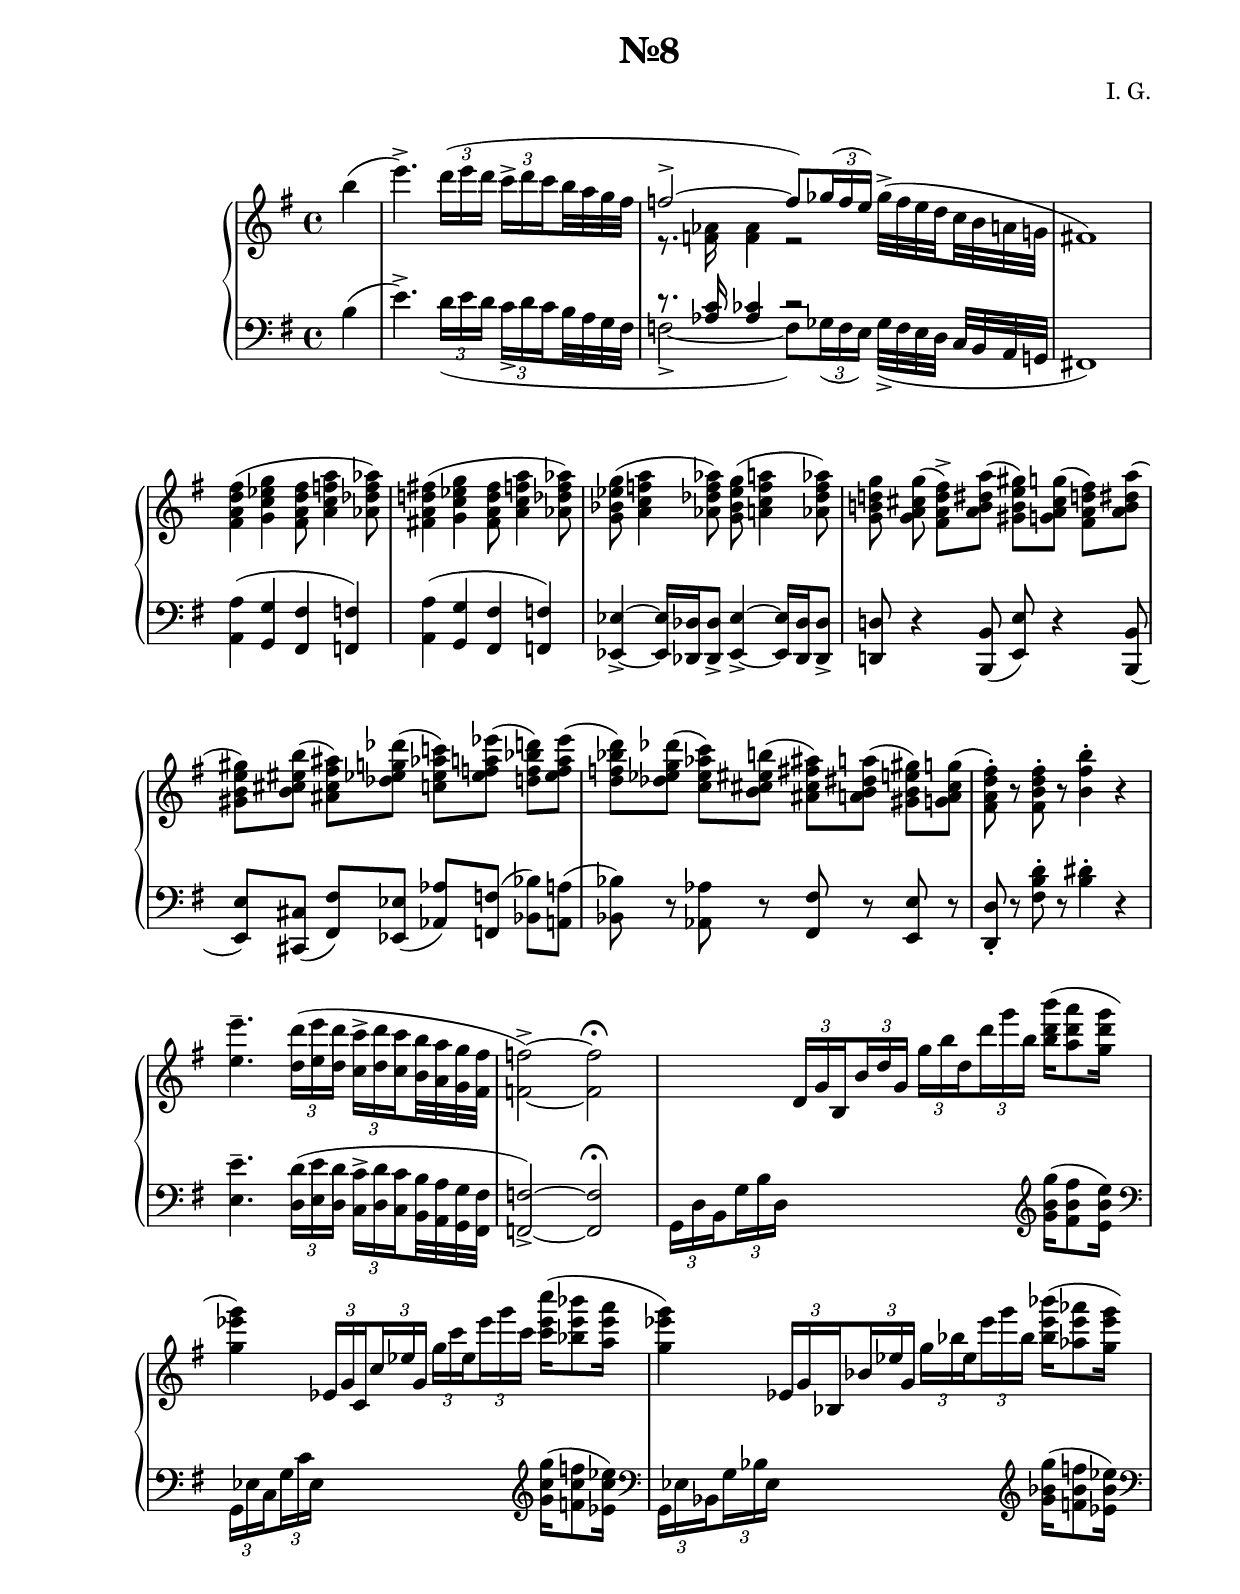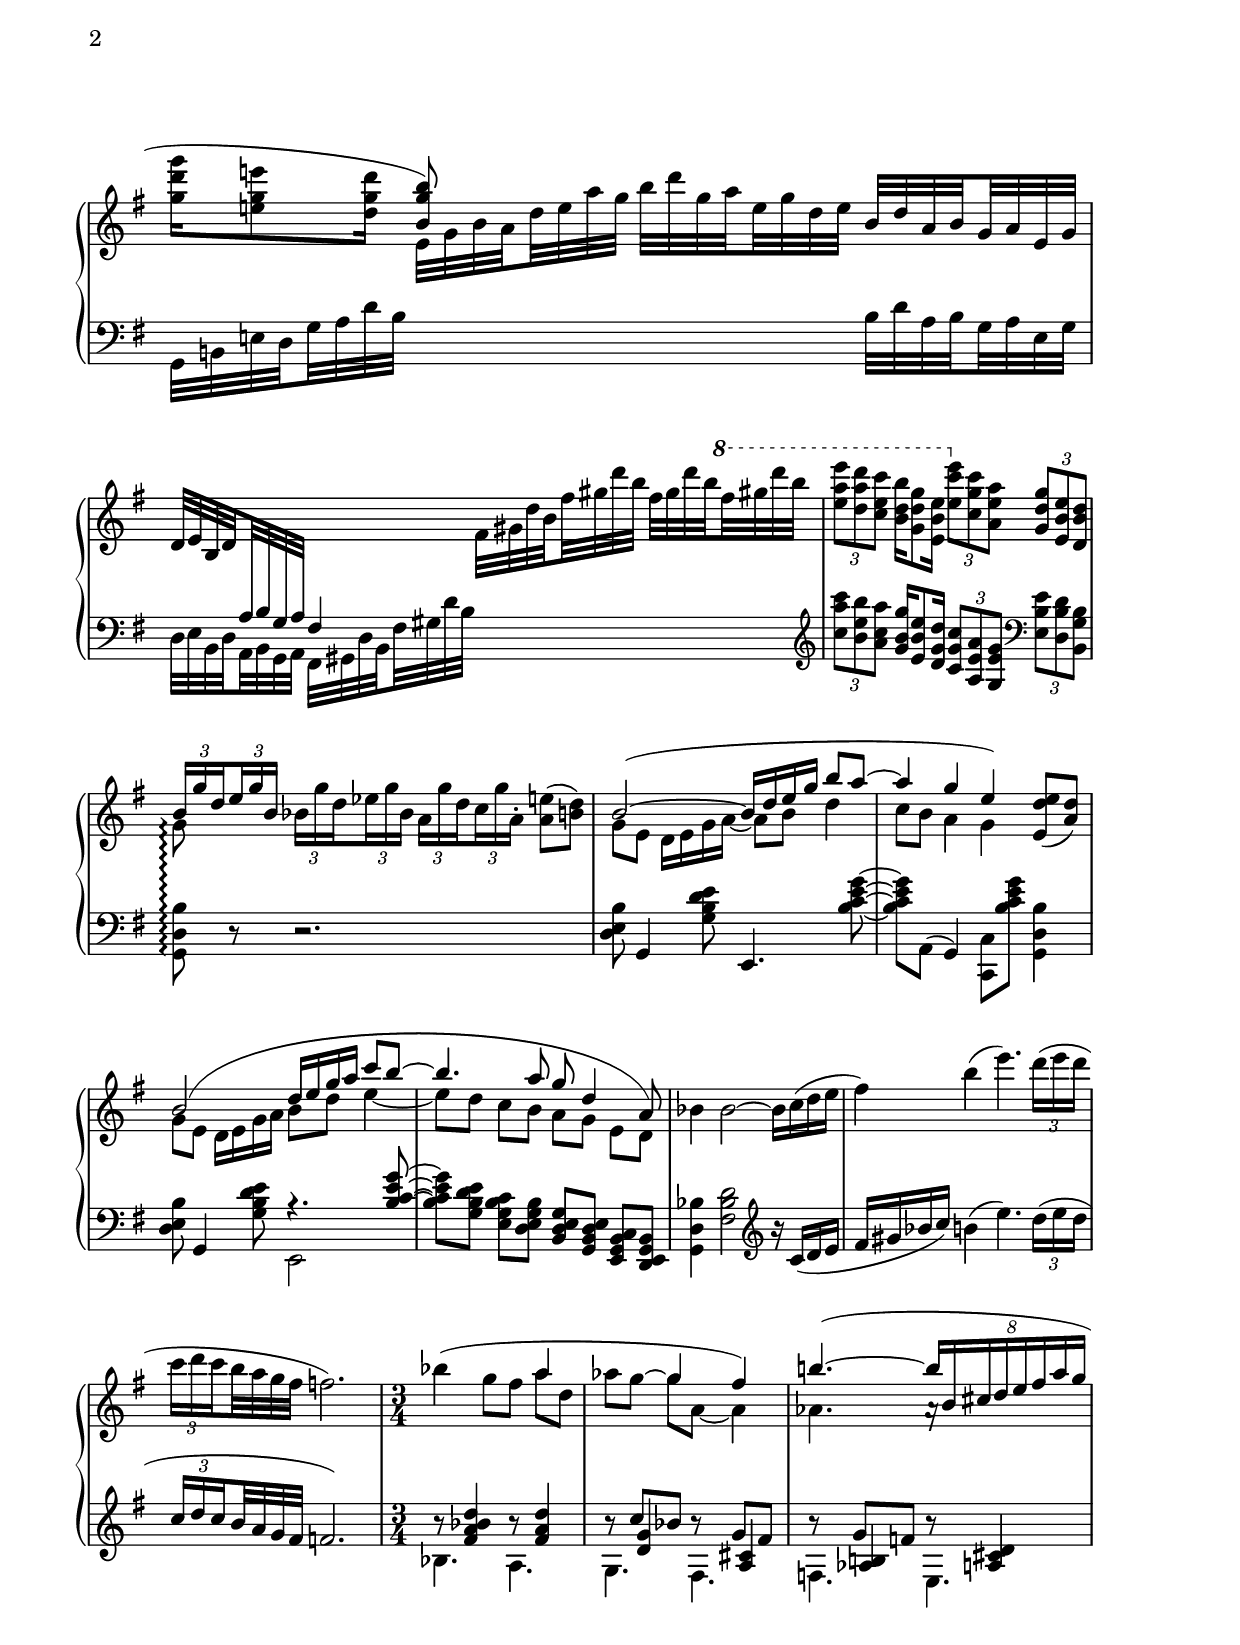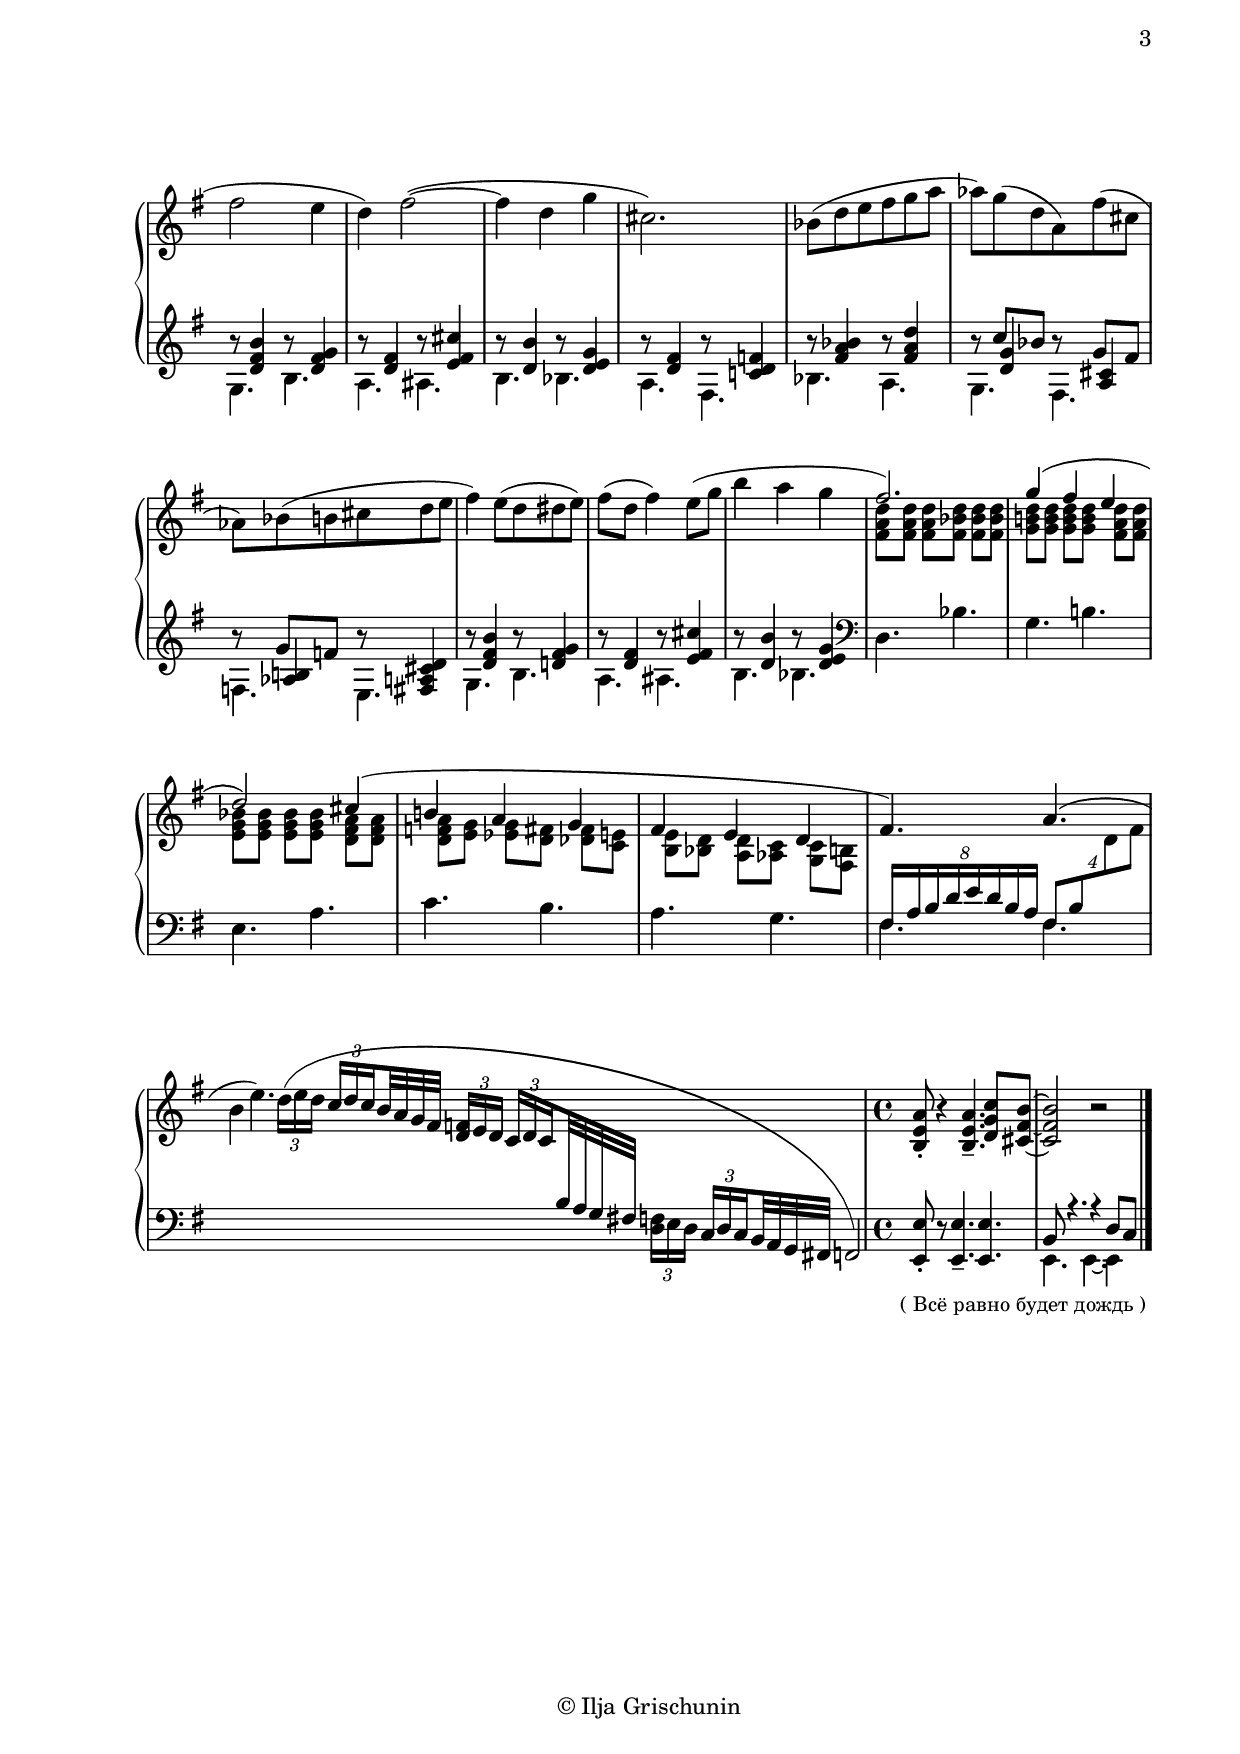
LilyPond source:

\version "2.18.0"

\language "deutsch"

\header {
  title = "№8"
  meter = ""
  composer = "I. G."
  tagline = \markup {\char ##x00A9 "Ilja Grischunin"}
}

\paper {
  #(set-paper-size "a4")
  top-system-spacing #'basic-distance = #25
  top-markup-spacing #'basic-distance = #8
  markup-system-spacing #'basic-distance = #26
  system-system-spacing #'basic-distance = #20
  last-bottom-spacing #'basic-distance = #25
  two-sided = ##t
  inner-margin = 25
  outer-margin = 15
}

\layout {
  \context {
    \PianoStaff
    \consists #Span_stem_engraver
  }
  \context{
    \Score
    \override StaffGrouper.staff-staff-spacing.basic-distance = #13
    \remove "Bar_number_engraver"
  }
}

\version "2.18.0"

\language "deutsch"

%%%%%%%%%%% RH %%%%%%%%%%%%
rechtsAcht = \relative e'' {
  \clef treble
  \key e \minor
  \time 4/4
  \set Staff.printKeyCancellation = ##f
  \set subdivideBeams = ##t
  \set baseMoment = #(ly:make-moment 1 8)
  \set beatStructure = #'(2 2 2 2)
  %\override TupletNumber #'transparent = ##t
  \override TupletBracket #'bracket-visibility = ##f
  \partial 4 h'4(
  \once \omit Staff.TimeSignature
  %\override Staff.TimeSignature.stencil = ##f
%%%%%%%%%%%%%%%%RTTT
  \time 3/4
  e4.->)
  <<
    {
      \set subdivideBeams = ##t
      \set baseMoment = #(ly:make-moment 1 8)
      \set beatStructure = #'(2 2 2 2)
      \override TupletBracket #'bracket-visibility = ##f
      \stemDown
      \tuplet 3/2 8 {d16( e d c-> d c} h32 a g fis
      \once \omit Staff.TimeSignature
      \time 4/4
      \stemUp
      f2->~ f8) \times 2/3 {ges16( f e)}
      \stemDown
      ges32->( f e d c h a g! fis!1)
    }
    \\
    {
      s4. r8. <f as>16 q4 r2 s1
    }
  >>
%%%%%%%%%%%%%%%%TTTR
  \set Timing.beamExceptions = #'()
  \set Timing.baseMoment = #(ly:make-moment 1 4)
  \set Timing.beatStructure = #'(1 1 1 1)
  <fis a d fis>4(<g c es g> <fis a d fis>8<a c f a>4 <as des f as>8)
  <fis! a d! fis!>4(<g c es g> <fis a d fis>8<a c f a>4 <as des f as>8)
  \repeat unfold 2 {<g b es g>8(<a c f a>4<as des f as>8)}
  <g h! d! g>\noBeam<g a cis g'>(<fis a d fis>->)<a h dis a'>(<gis h e gis>)
  <g a cis g'>(<fis a d fis>)<a h dis a'>(<gis h e gis>)<h cis eis h'>(
  <ais cis fis ais>)<des es g des'>(<c es as c!>)<es f a es'>(<d f b d>)<es f a es'>(
  <d f b d>)<des es g des'>(<c es as c>)<h cis eis h'>(<ais cis fis ais>)
  <a h dis a'>(<gis h e gis>)<g a cis g'>(<fis a d fis>-.) r <fis h d fis>-. r
  <h fis' h>4-. r
  \once \omit Staff.TimeSignature
  \time 3/4
  <e e'>4.-- \tuplet 3/2 8 {<d d'>16( <e e'> <d d'> <c c'>-> <d d'> <c c'>}
  <h h'>32 <a a'> <g g'> <fis fis'>
  \once \omit Staff.TimeSignature
  \time 4/4
  <f f'>2->~) <f f'>\fermata
  s4 \tuplet 3/2 8 {d16 g h, h' d g, g' h d, d' g h,}
  <h d h'>16(<a d a'>8<g d' g>16
  <g es' g>4)\tuplet 3/2 8 {es,16 g c, c' es g, g' c es, es' g c,}
  <c es c'>16(<b es b'>8<a es' a>16
  <g es' g>4)\tuplet 3/2 8 {es,16 g b, b' es g, g' b es, es' g b,}
  <b es b'>16(<as es' as>8<g es' g>16
  <g d' g>16<e! g e'!>8<d g d'>16\stemUp<h g' h>8) s\stemNeutral
  h'32 d g, a e g d e h d a h g a e g\stemUp d e h d\change Staff = LH a h g a fis4
  \change Staff = RH \stemNeutral
  fis'32 gis d' h fis' gis d' h fis gis d' h
  \ottava #1
  \set Staff.ottavation = #"8"
  fis' gis d' h
  \times 2/3{<e, a e'>8<d a' d><c e c'>}<h d h'>16<g d' g>8<e h' e>16
  \ottava #0
  \tuplet 3/2 4 {<e c' e>8<c g' c><a e' a><g d' g><e h' e><d h' d>}
  <<
    {
      \set subdivideBeams = ##t
      \set baseMoment = #(ly:make-moment 1 8)
      \set beatStructure = #'(2 2 2 2)
      \override TupletBracket #'bracket-visibility = ##f
      \tuplet 3/2 8 {h'16 g' d e g h,}
    }
    \\
    {
      g8\arpeggio s
    }
  >>
  \tuplet 3/2 8 {b16 g' d es g b, a g' d c g' a,-.}<a e'>8(<h d>)
  <<
    {
      h2~( h16 d e g h8 a~ a4 g e) <e, d' e>8_(<a d>)
      h2( d16 e g a c8 h~ h4. a8 g d4 a8)
    }
    \\
    {
      g8 e d16 e g a~ a8 h d4 c8 h a4 g s
      g8 e d16 e g a h8 d e4~ e8[ d] c[ h] a[ g] e[ d]
    }
  >>
  b'4 b2~
  \set subdivideBeams = ##f
  b16 c( d e fis4)
  \set subdivideBeams = ##t
  h( e4.) \tuplet 3/2 8 {d16( e d c d c} h32 a g fis f2.)
  \time 3/4
  \set Timing.beamExceptions = #'()
  \set Timing.baseMoment = #(ly:make-moment 1 8)
  \set Timing.beatStructure = #'(2 2 2)
  <<
    {
      \stemDown b4(\stemUp s a s g fis)
      h!4.~( \times 6/8 {h16 h, cis d e fis a g}
      \stemDown fis2 e4 d)
    }
    \\
    {
      s4 g8[ fis] a[ d,] as'[ g^~] g[ a,~] a4
      as4. a16\rest s16 s8 s1
    }
  >>
  fis'2~(fis4 d g cis,2.)
  b8[( d e fis g a] as[) g( d a) fis'( cis] as[) b( h cis d e]
  fis4) e8[( d dis e]) fis( d fis4)
  <<
    {
      \stemDown e8( g h4 a g\stemUp fis2.) g4( fis e d2) cis4(
      h! a g fis e d fis4.) a(
      \once \omit Staff.TimeSignature
      \time 9/4
      \stemDown
      h4 e4.)
    }
    \\
    {
      \set Timing.beamExceptions = #'()
      \set Timing.baseMoment = #(ly:make-moment 1 8)
      \set Timing.beatStructure = #'(2 2 2)
      s4 s2. <fis, a d>8 q q <fis b d> q q <g h! d><g h d> q q <fis a d> q
      <e g b> q q q <d fis a> q <d f a><e g><es g><d fis><fis des><c e>
      <h e><b d><a d><as c><g c><fis h> s4. s s4 s4.
    }
  >>
  \shape #'((0 . -4) (0 . 3) (0 . 0) (-0.5 . -14)) Slur
  \tuplet 3/2 8 {d''16[( e d] c[ d c} h32 a g fis]
  \tuplet 3/2 8 {<d f>16[ e d]\stemUp c[ d c}\change Staff = LH h32 a g fis!]
  \stemNeutral
  \tuplet 3/2 8 {<d f>16[ e d] c[ d c} h32 a g fis!] f2)\change Staff = RH
  \time 4/4
  <h' e a>8-. r4 q4.-- <d g c>8<cis fis h>~ q2 r
  \bar "|."
  \override Score.RehearsalMark.self-alignment-X = #RIGHT
  \override Score.RehearsalMark.direction = #DOWN
  \override Score.RehearsalMark.extra-offset = #'(0 . -1)
  \mark \markup {\small{( Всё равно будет дождь )}}
}
%%%%%%%%%%% LH %%%%%%%%%%%%
linksAcht = \relative e {
  \clef bass
  \key e \minor
  \time 4/4
  \set Staff.printKeyCancellation = ##f
  \set subdivideBeams = ##t
  \set baseMoment = #(ly:make-moment 1 8)
  \set beatStructure = #'(2 2 2 2)
  %\override TupletNumber #'transparent = ##t
  \override TupletBracket #'bracket-visibility = ##f
  \partial 4 h'4(
  %\override Staff.TimeSignature.stencil = ##f
  \once \omit Staff.TimeSignature
%%%%%%%%%%%%%%%%LTTT
  \time 3/4
  e4.->)
  <<
    {
      s4. r8. <as, c>16 <as ces>4 r2 s1
    }
    \\
    {
      \set subdivideBeams = ##t
      \set baseMoment = #(ly:make-moment 1 8)
      \set beatStructure = #'(2 2 2 2)
      \override TupletBracket #'bracket-visibility = ##f
      \stemDown
      \tuplet 3/2 8 {d16( e d c-> d c} h32 a g fis
      \once \omit Staff.TimeSignature
      \time 4/4
      f2->~ f8) \times 2/3 {ges16( f e)}
      ges32->([ f e d] \stemUp c[ h a g!] fis!1)
    }
  >>
%%%%%%%%%%%%%%%%TTTL
  \set Timing.beamExceptions = #'()
  \set Timing.baseMoment = #(ly:make-moment 1 4)
  \set Timing.beatStructure = #'(1 1 1 1)
  \repeat unfold 2 {<a a'>4( <g g'><fis fis'><f f'>)}
  \repeat unfold 2 {<es es'>4->~ <es es'>16 <des des'><des des'>8->}
  <d! d'!>8 r4 <h h'>8( <e e'>) r4 <h h'>8(
  <e e'>) <cis cis'>( <fis fis'>) <es es'>( <as as'>) <f f'>( <b b'>) <a a'>(
  <b b'>) r <as as'> r <fis fis'> r <e e'> r
  <d d'>-. r <fis' h d>-. r <h dis>4-. r
  \once \omit Staff.TimeSignature
  \time 3/4
  <e, e'>4.-- \tuplet 3/2 8 {<d d'>16( <e e'> <d d'> <c c'>-> <d d'> <c c'>}
  <h h'>32 <a a'> <g g'> <fis fis'>
  \once \omit Staff.TimeSignature
  \time 4/4
  <f f'>2->~) <f f'>\fermata
  \tuplet 3/2 8 {g16 d' h g' h d,} s2
  \clef treble
  <g' h g'>16(<fis h fis'>8<e h' e>16)
  \clef bass
  \tuplet 3/2 8 {g,,16 es' c g' c es,} s2
  \clef treble
  <g' c g'>16(<f c' f>8<es c' es>16)
  \clef bass
  \tuplet 3/2 8 {g,,16 es' b g' b es,} s2
  \clef treble
  <g' b g'>16(<f b f'>8<es b' es>16)
  \clef bass
  g,,32 h! e! d g a d h
  \change Staff = RH e g h a d e a g\change Staff = LH s4
  h,,32 d a h g a e g \stemDown d e h d a h g a
  fis gis d' h  fis' gis d' h s2
  \clef treble
  \stemNeutral
  \times 2/3{<c' a' c>8<h e h'><a c a'>}<g h g'>16<e h'e>8<d g d'>16
  \tuplet 3/2 4 {<c g' c>8<a e' a><g e' g>\clef bass<e h' e><d h' d><h g' h>}
  <g d' h'>\arpeggio r r2.
  <d' e h'>8 g,4 <g' h d e>8 e,4. <h'' c e g>8~
  q a,( g4)<c, c'>8<h'' c e g> <g, d' h'>4
  <d' e h'>8 g,4 <g' h d e>8
  <<
    {
      r4. <h c e g>8~ \stemDown q[ <g h d e>]
    }
    \\
    {
      e,2 s4
    }
  >>
  <e' g h c>8[<d e g h>]<h d e g>[<g h d e>]<e g h c>[<d e g h>]
  <g d' b'>4 <fis' b d>2
  \clef treble
  \set subdivideBeams = ##f
  r16 c'( d e fis gis b c)
  \set subdivideBeams = ##t
  h4( e4.) \tuplet 3/2 8 {d16( e d c d c} h32 a g fis f2.)
  \time 3/4
  \set Timing.beamExceptions = #'()
  \set Timing.baseMoment = #(ly:make-moment 1 8)
  \set Timing.beatStructure = #'(3 3)
  <<
    {
      \voiceOne
      s2. s8 c' b s g fis s g f s4.
      s2.*5 s8 c' b s g fis s g f s4. s2.*3
    }
    \\
    {
      \voiceThree
      h8\rest <fis a b d>4 h8\rest <fis a d>4 h8\rest <d, g>4 h'8\rest <a, cis>4
      h'8\rest <as, h!>4 h'8\rest <a, cis d>4
      h'8\rest <d, fis h>4 h'8\rest <d, fis g>4h'8\rest <d, fis>4
      h'8\rest <e, fis cis'>4 h'8\rest <d, h'>4 h'8\rest <d, e g>4
      h'8\rest <d, fis>4 h'8\rest <c,! d f!>4
      h'8\rest <fis a b>4 h8\rest <fis a d>4 h8\rest <d, g>4 h'8\rest <a, cis>4
      h'8\rest <as, h!>4 h'8\rest <fis, a cis d>4
      h'8\rest <d, fis h>4 h'8\rest <d,! fis g>4h'8\rest <d, fis>4
      h'8\rest <e, fis cis'>4 h'8\rest <d, h'>4 h'8\rest <d, e g>4
      \clef bass
    }
    \\
    {
      \voiceTwo
      b4. a g fis f e g h a ais h b a fis
      b4. a g fis f e g h a ais h b
    }
  >>
  d,4. b' g h! e, a c h a g
  <<
    {
      \set Timing.beamExceptions = #'()
      \set Timing.baseMoment = #(ly:make-moment 1 8)
      \set Timing.beatStructure = #'(3 3)
      \mergeDifferentlyHeadedOn
      \mergeDifferentlyDottedOn
      \times 6/8 {fis16 a h d e d h a}
      \times 3/4 {fis8 h\change Staff = RH \stemDown d fis}\change Staff = LH
      \once \omit Staff.TimeSignature
      \time 9/4
    }
    \\
    {
      fis,4. fis
    }
  >>
  s2.*3
  <e, e'>8-. r <e e'>4.-- <e e'>
  <<
    {
      h'8 r4. r4 d8 c
    }
    \\
    {
      e,4. e~ e4
    }
  >>
}
%%%%%%%%%%%%D%%%%%%%%%%%%
dynamicAcht = {
  \override Hairpin.to-barline = ##f

}


\score {
  \new PianoStaff <<
    \set PianoStaff.connectArpeggios = ##t
    \new Staff = "RH" \rechtsAcht
    \new Dynamics = "DYN" \dynamicAcht
    \new Staff = "LH" \linksAcht
  >>
}